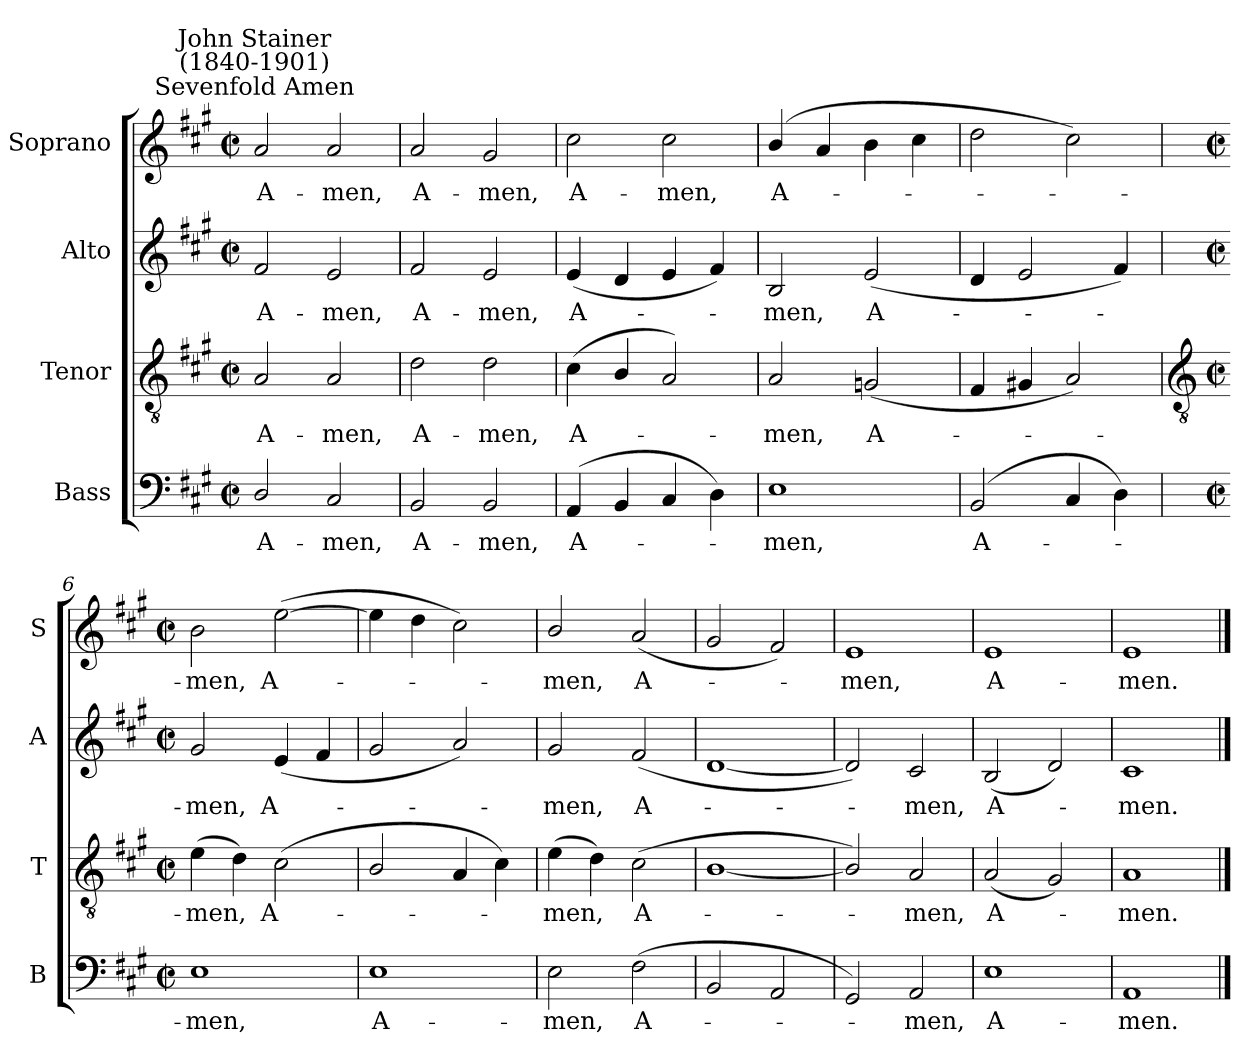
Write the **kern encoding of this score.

**kern	**text	**kern	**text	**kern	**text	**kern	**text
*part4	*part4	*part3	*part3	*part2	*part2	*part1	*part1
*staff4	*staff4	*staff3	*staff3	*staff2	*staff2	*staff1	*staff1
*I"Bass	*	*I"Tenor	*	*I"Alto	*	*I"Soprano	*
*I'B	*	*I'T	*	*I'A	*	*I'S	*
*clefF4	*	*clefGv2	*	*clefG2	*	*clefG2	*
*k[f#c#g#]	*	*k[f#c#g#]	*	*k[f#c#g#]	*	*k[f#c#g#]	*
*A:	*	*A:	*	*A:	*	*A:	*
*M2/2	*	*M2/2	*	*M2/2	*	*M2/2	*
*met(c|)	*	*met(c|)	*	*met(c|)	*	*met(c|)	*
=1	=1	=1	=1	=1	=1	=1	=1
!	!	!	!	!	!	!LO:TX:a:cj:t=Sevenfold Amen	!
!	!	!	!	!	!	!LO:TX:a:cj:t=John Stainer\n(1840-1901)	!
!	!LO:LY:b	!	!LO:LY:b	!	!LO:LY:b	!	!LO:LY:b
2D/	A-	2A/	A-	2f#/	A-	2a/	A-
!	!LO:LY:b	!	!LO:LY:b	!	!LO:LY:b	!	!LO:LY:b
2C#/	-men,	2A/	-men,	2e/	-men,	2a/	-men,
=2	=2	=2	=2	=2	=2	=2	=2
!	!LO:LY:b	!	!LO:LY:b	!	!LO:LY:b	!	!LO:LY:b
2BB/	A-	2d\	A-	2f#/	A-	2a/	A-
!	!LO:LY:b	!	!LO:LY:b	!	!LO:LY:b	!	!LO:LY:b
2BB/	-men,	2d\	-men,	2e/	-men,	2g#/	-men,
=3	=3	=3	=3	=3	=3	=3	=3
!	!LO:LY:b	!	!LO:LY:b	!	!LO:LY:b	!	!LO:LY:b
(<4AA/	A-	(<4c#\	A-	(<4e/	A-	2cc#\	A-
4BB/	.	4B/	.	4d/	.	.	.
!	!	!	!	!	!	!	!LO:LY:b
4C#/	.	2A/)	.	4e/	.	2cc#\	-men,
4D\)	.	.	.	4f#/)	.	.	.
=4	=4	=4	=4	=4	=4	=4	=4
!	!LO:LY:b	!	!LO:LY:b	!	!LO:LY:b	!	!LO:LY:b
1E	men,	2A/	men,	2B/	men,	(<4b/	A-
.	.	.	.	.	.	4a/	.
!	!	!	!LO:LY:b	!	!LO:LY:b	!	!
.	.	(<2Gn/	A-	(<2e/	A-	4b\	.
.	.	.	.	.	.	4cc#\	.
=5	=5	=5	=5	=5	=5	=5	=5
!	!LO:LY:b	!	!	!	!	!	!
(<2BB/	A-	4F#/	.	4d/	.	2dd\	.
.	.	4G#X/	.	2e/	.	.	.
4C#/	.	2A/)	.	.	.	2cc#\)	.
4D\)	.	.	.	4f#/)	.	.	.
!!LO:LB:g=z
=6	=6	=6	=6	=6	=6	=6	=6
*	*	*clefGv2	*	*	*	*	*
*M2/2	*	*M2/2	*	*M2/2	*	*M2/2	*
*met(c|)	*	*met(c|)	*	*met(c|)	*	*met(c|)	*
!	!LO:LY:b	!	!LO:LY:b	!	!LO:LY:b	!	!LO:LY:b
1E	men,	(>4e\	men,	2g#/	men,	2b\	men,
.	.	4d\)	.	.	.	.	.
!	!	!	!LO:LY:b	!	!LO:LY:b	!	!LO:LY:b
.	.	(>2c#\	A-	(<4e/	A-	(>[2ee\	A-
.	.	.	.	4f#/	.	.	.
=7	=7	=7	=7	=7	=7	=7	=7
!	!LO:LY:b	!	!	!	!	!	!
1E	A-	2B/	.	2g#/	.	4ee\]	.
.	.	.	.	.	.	4dd\	.
.	.	4A/	.	2a/)	.	2cc#\)	.
.	.	4c#\)	.	.	.	.	.
=8	=8	=8	=8	=8	=8	=8	=8
!	!LO:LY:b	!	!LO:LY:b	!	!LO:LY:b	!	!LO:LY:b
2E\	-men,	(>4e\	men,	2g#/	men,	2b/	men,
.	.	4d\)	.	.	.	.	.
!	!LO:LY:b	!	!LO:LY:b	!	!LO:LY:b	!	!LO:LY:b
(<2F#\	A-	(>2c#\	A-	(<2f#/	A-	(<2a/	A-
=9	=9	=9	=9	=9	=9	=9	=9
2BB/	.	[1B/	.	[1d	.	2g#/	.
2AA/	.	.	.	.	.	2f#/)	.
=10	=10	=10	=10	=10	=10	=10	=10
!	!	!	!	!	!	!	!LO:LY:b
2GG#/)	.	2B/])	.	2d/])	.	1e	men,
!	!LO:LY:b	!	!LO:LY:b	!	!LO:LY:b	!	!
2AA/	men,	2A/	men,	2c#/	men,	.	.
=11	=11	=11	=11	=11	=11	=11	=11
!	!LO:LY:b	!	!LO:LY:b	!	!LO:LY:b	!	!LO:LY:b
1E	A-	(<2A/	A-	(<2B/	A-	1e	A-
.	.	2G#/)	.	2d/)	.	.	.
=12	=12	=12	=12	=12	=12	=12	=12
!	!LO:LY:b	!	!LO:LY:b	!	!LO:LY:b	!	!LO:LY:b
1AA	-men.	1A	men.	1c#	men.	1e	-men.
==	==	==	==	==	==	==	==
*-	*-	*-	*-	*-	*-	*-	*-
